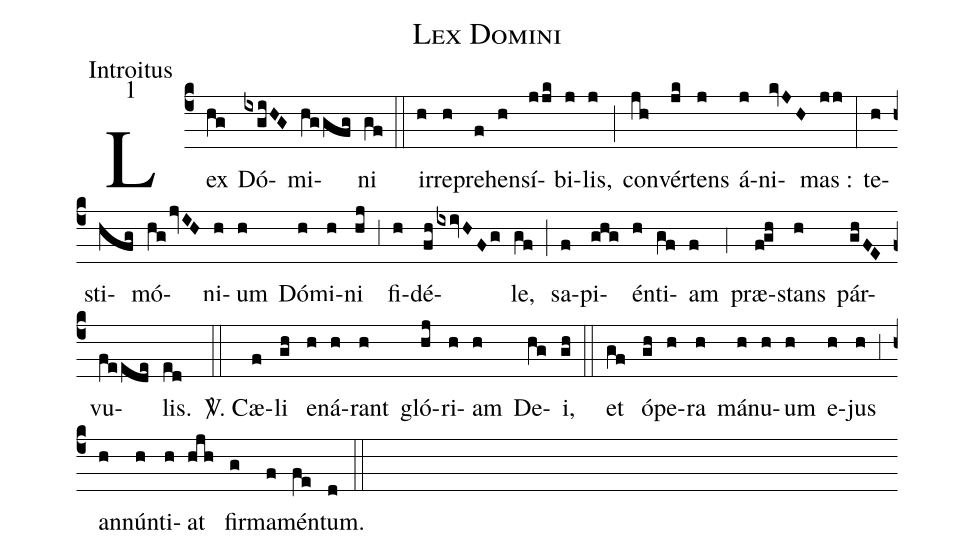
name:Lex Domini;
office-part:Introitus;
mode:1;
%%
(c4)Lex(hg) Dó(ixgiHG)mi(hggfg)ni(gf) (::)
ir(h)re(h)pre(f)hen(h)sí(jjk)bi(j)lis,(j) (;) con(jh)vér(jk)tens(j) á(j)ni(kvJH)mas :(jj) (:)
te(h)sti(hfg)mó(hg!/jvIH)ni(h)um(h) Dó(h)mi(h)ni(hj) (,3) fi(h)dé(fhixivHFg)le,(gf) (;) sa(f)pi(ghg)én(h)ti(gf)am(f) (,4) præ(f!gh)stans(h) pár(ghFE)vu(feede)lis.(ed) (::)


<sp>V/</sp>. Cæ(f)li(gh) e(h)ná(h)rant(h) gló(hj)ri(h)am(h) De(hg)i,(gh) (::)
et(gf) ó(gh)pe(h)ra(h) má(h)nu(h)um(h) e(h)jus(h) (,3) an(h)nún(h)ti(h)at(hjh) fir(g)ma(f)mén(fe)tum.(d) (::)
